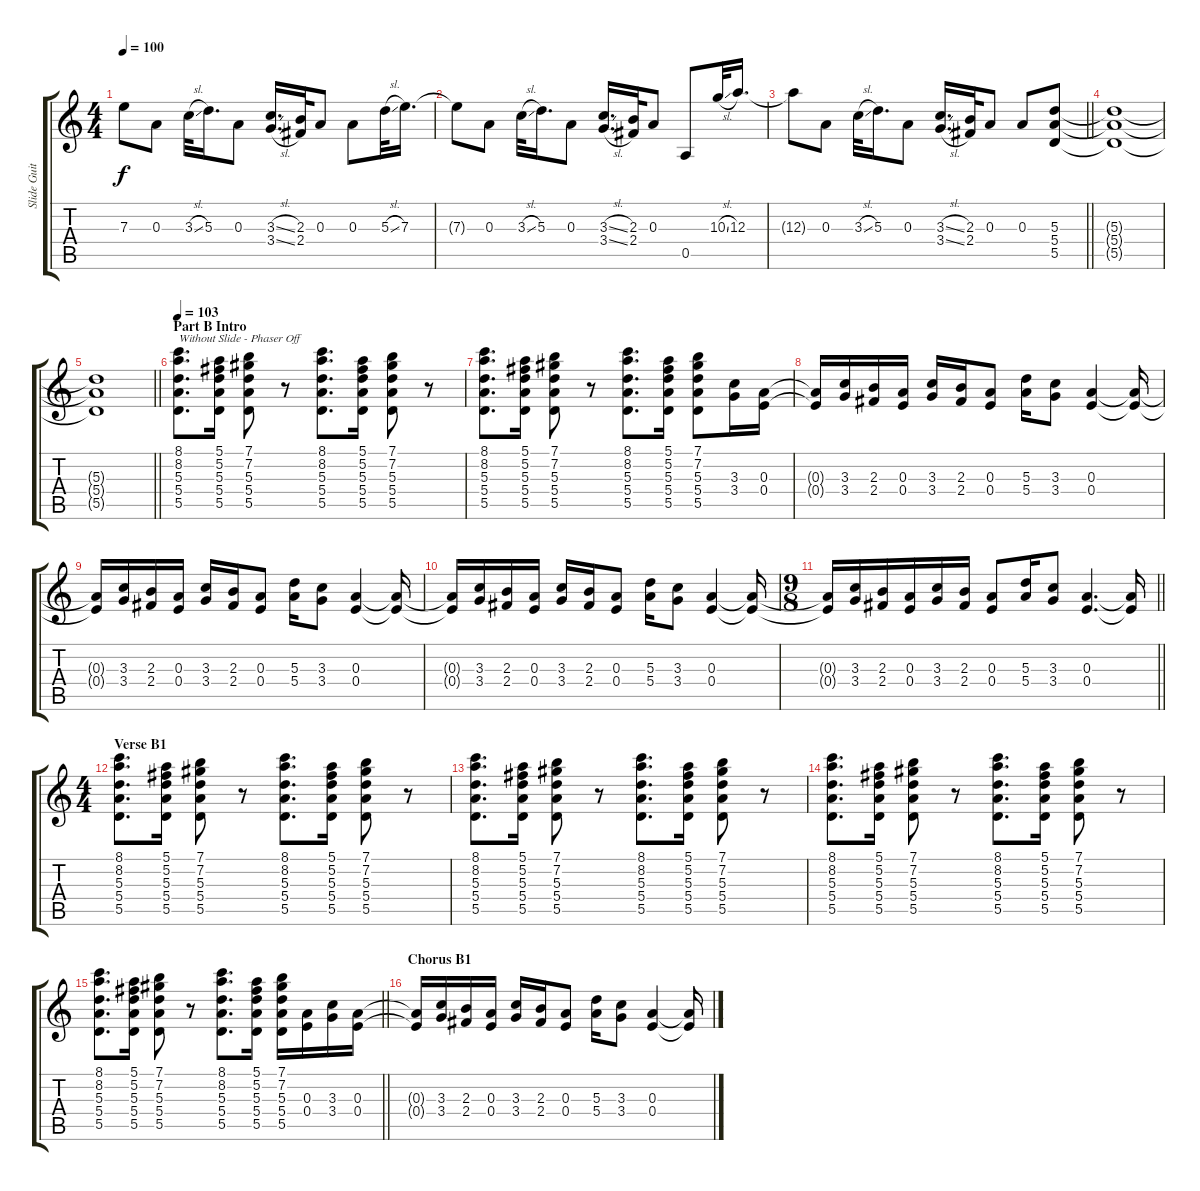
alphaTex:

\track ("Slide Guitar L Phaser" "Slide Guit") {instrument overdrivenguitar}
\staff {score tabs}
\tuning (E4 Db4 A3 E3 A2 E2) {hide}
\ts (4 4)
\tempo 100
\clef g2
\ks c
7.3{t}.8{dy f} 0.3.8 3.3{sl}.32 5.3.16{d} 0.3.8 (3.3{sl} 3.4{sl}).16{d} (2.3 2.4).32 0.3.8 0.3.8 5.3{sl}.32 7.3.16{d} |
7.3{t}.8 0.3.8 3.3{sl}.32 5.3.16{d} 0.3.8 (3.3{sl} 3.4{sl}).16{d} (2.3 2.4).32 0.3.8 0.5.8 10.3{sl}.32 12.3.16{d} |
\barLineRight lightlight
12.3{t}.8 0.3.8 3.3{sl}.32 5.3.16{d} 0.3.8 (3.3{sl} 3.4{sl}).16{d} (2.3 2.4).32 0.3.8 0.3.8 (5.3 5.4 5.5).8 |
(5.3{t} 5.4{t} 5.5{t}).1 |
\barLineRight lightlight
(5.3{t} 5.4{t} 5.5{t}).1 |
\section ("" "Part B Intro")
\tempo 103
(8.1 8.2 5.3 5.4 5.5).8{d txt "Without Slide - Phaser Off"} (5.1 5.2 5.3 5.4 5.5).16 (7.1 7.2 5.3 5.4 5.5).8 r.8 (8.1 8.2 5.3 5.4 5.5).8{d} (5.1 5.2 5.3 5.4 5.5).16 (7.1 7.2 5.3 5.4 5.5).8 r.8 |
(8.1 8.2 5.3 5.4 5.5).8{d} (5.1 5.2 5.3 5.4 5.5).16 (7.1 7.2 5.3 5.4 5.5).8 r.8 (8.1 8.2 5.3 5.4 5.5).8{d} (5.1 5.2 5.3 5.4 5.5).16 (7.1 7.2 5.3 5.4 5.5).8 (3.3 3.4).16 (0.3 0.4).16 |
(0.3{t} 0.4{t}).16 (3.3 3.4).16 (2.3 2.4).16 (0.3 0.4).16 (3.3 3.4).16 (2.3 2.4).16 (0.3 0.4).8 (5.3 5.4).16 (3.3 3.4).8 (0.3 0.4).4 (0.3{t} 0.4{t}).16 |
(0.3{t} 0.4{t}).16 (3.3 3.4).16 (2.3 2.4).16 (0.3 0.4).16 (3.3 3.4).16 (2.3 2.4).16 (0.3 0.4).8 (5.3 5.4).16 (3.3 3.4).8 (0.3 0.4).4 (0.3{t} 0.4{t}).16 |
(0.3{t} 0.4{t}).16 (3.3 3.4).16 (2.3 2.4).16 (0.3 0.4).16 (3.3 3.4).16 (2.3 2.4).16 (0.3 0.4).8 (5.3 5.4).16 (3.3 3.4).8 (0.3 0.4).4 (0.3{t} 0.4{t}).16 |
\ts (9 8)
\barLineRight lightlight
(0.3{t} 0.4{t}).16 (3.3 3.4).16 (2.3 2.4).16 (0.3 0.4).16 (3.3 3.4).16 (2.3 2.4).16 (0.3 0.4).8 (5.3 5.4).16 (3.3 3.4).8 (0.3 0.4).4{d} (0.3{t} 0.4{t}).16 |
\ts (4 4)
\section ("" "Verse B1")
(8.1 8.2 5.3 5.4 5.5).8{d} (5.1 5.2 5.3 5.4 5.5).16 (7.1 7.2 5.3 5.4 5.5).8 r.8 (8.1 8.2 5.3 5.4 5.5).8{d} (5.1 5.2 5.3 5.4 5.5).16 (7.1 7.2 5.3 5.4 5.5).8 r.8 |
(8.1 8.2 5.3 5.4 5.5).8{d} (5.1 5.2 5.3 5.4 5.5).16 (7.1 7.2 5.3 5.4 5.5).8 r.8 (8.1 8.2 5.3 5.4 5.5).8{d} (5.1 5.2 5.3 5.4 5.5).16 (7.1 7.2 5.3 5.4 5.5).8 r.8 |
(8.1 8.2 5.3 5.4 5.5).8{d} (5.1 5.2 5.3 5.4 5.5).16 (7.1 7.2 5.3 5.4 5.5).8 r.8 (8.1 8.2 5.3 5.4 5.5).8{d} (5.1 5.2 5.3 5.4 5.5).16 (7.1 7.2 5.3 5.4 5.5).8 r.8 |
\barLineRight lightlight
(8.1 8.2 5.3 5.4 5.5).8{d} (5.1 5.2 5.3 5.4 5.5).16 (7.1 7.2 5.3 5.4 5.5).8 r.8 (8.1 8.2 5.3 5.4 5.5).8{d} (5.1 5.2 5.3 5.4 5.5).16 (7.1 7.2 5.3 5.4 5.5).16 (0.3 0.4).16 (3.3 3.4).16 (0.3 0.4).16 |
\section ("" "Chorus B1")
(0.3{t} 0.4{t}).16 (3.3 3.4).16 (2.3 2.4).16 (0.3 0.4).16 (3.3 3.4).16 (2.3 2.4).16 (0.3 0.4).8 (5.3 5.4).16 (3.3 3.4).8 (0.3 0.4).4 (0.3{t} 0.4{t}).16
